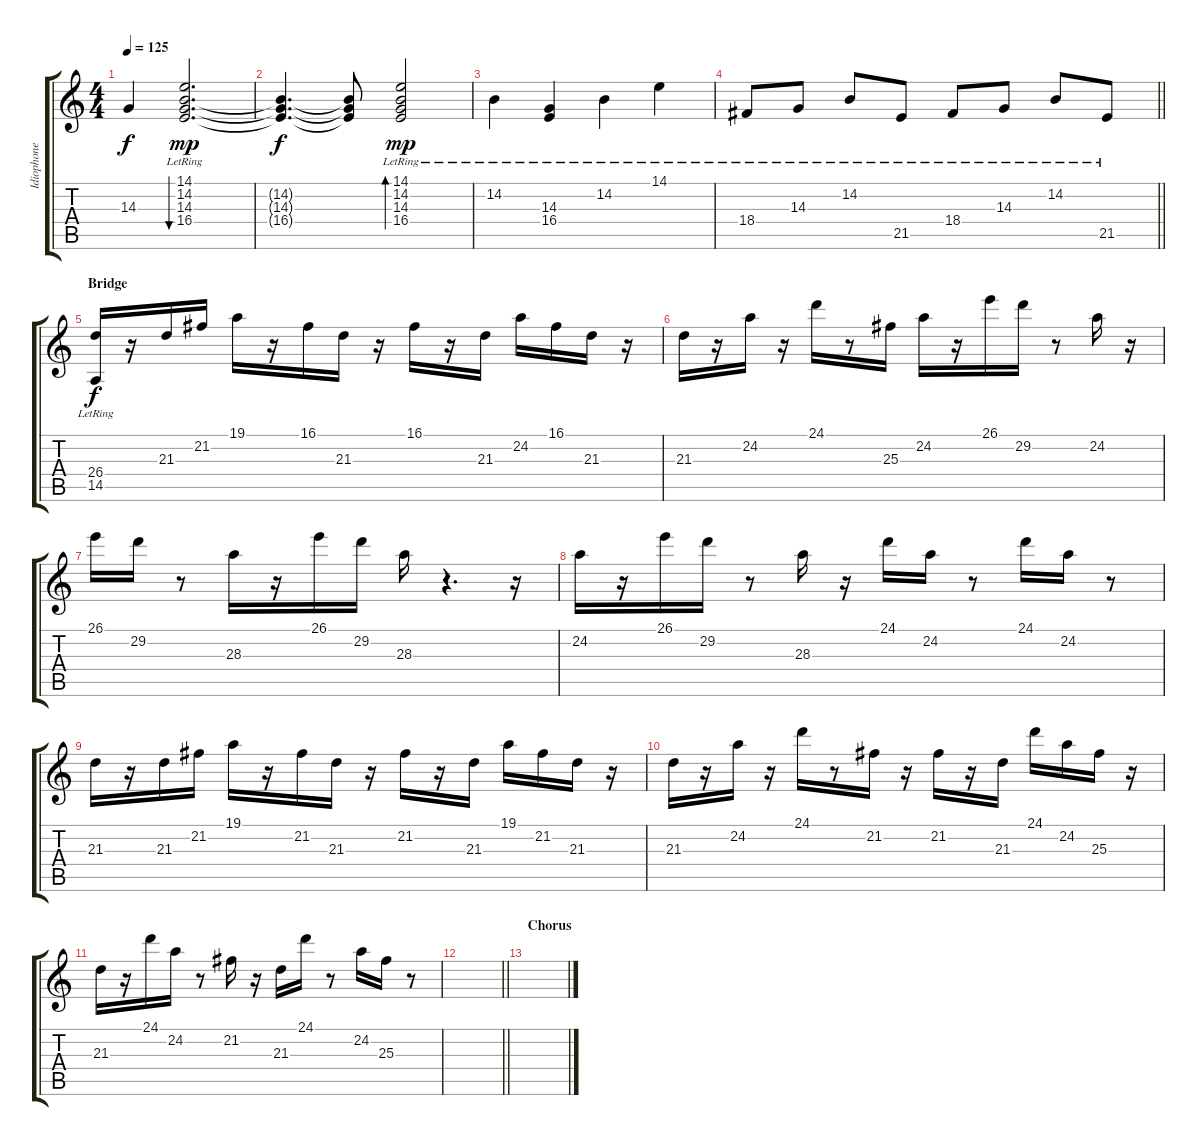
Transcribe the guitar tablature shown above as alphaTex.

\track ("Idiophone / harp" "Idiophone ") {instrument vibraphone}
\staff {score tabs}
\tuning (D4 A3 F3 C3 G2 C2) {hide}
\ts (4 4)
\tempo 125
\clef g2
\ks c
14.3{t}.4{dy f} (14.1 14.2{lr} 14.3{lr} 16.4{lr}).2{d bu 480 dy mp} |
(14.2{t} 14.3{t} 16.4{t}).4{d dy f} (14.2{t} 14.3{t} 16.4{t}).8 (14.1{lr} 14.2{lr} 14.3{lr} 16.4{lr}).2{bd 240 dy mp} |
14.2{lr}.4 (14.3{lr} 16.4{lr}).4 14.2{lr}.4 14.1{lr}.4 |
\barLineRight lightlight
18.4{lr}.8 14.3{lr}.8 14.2{lr}.8 21.5{lr}.8 18.4{lr}.8 14.3{lr}.8 14.2{lr}.8 21.5{lr}.8 |
\section ("" "Bridge")
(26.4 14.5{lr}).16{dy f volume 8 instrument vibraphone} r.16 21.3.16 21.2.16 19.1.16 r.16 16.1.16 21.3.16 r.16 16.1.16 r.16 21.3.16 24.2.16 16.1.16 21.3.16 r.16 |
21.3.16 r.16 24.2.16 r.16 24.1.16 r.8 25.3.16 24.2.16 r.16 26.1.16 29.2.16 r.8 24.2.16 r.16 |
26.1.16 29.2.16 r.8 28.3.16 r.16 26.1.16 29.2.16 28.3.16 r.4{d} r.16 |
24.2.16 r.16 26.1.16 29.2.16 r.8 28.3.16 r.16 24.1.16 24.2.16 r.8 24.1.16 24.2.16 r.8 |
21.3.16 r.16 21.3.16 21.2.16 19.1.16 r.16 21.2.16 21.3.16 r.16 21.2.16 r.16 21.3.16 19.1.16 21.2.16 21.3.16 r.16 |
21.3.16 r.16 24.2.16 r.16 24.1.16 r.8 21.2.16 r.16 21.2.16 r.16 21.3.16 24.1.16 24.2.16 25.3.16 r.16 |
21.3.16 r.16 24.1.16 24.2.16 r.8 21.2.16 r.16 21.3.16 24.1.16 r.8 24.2.16 25.3.16 r.8 |
\barLineRight lightlight
|
\section ("" "Chorus")
